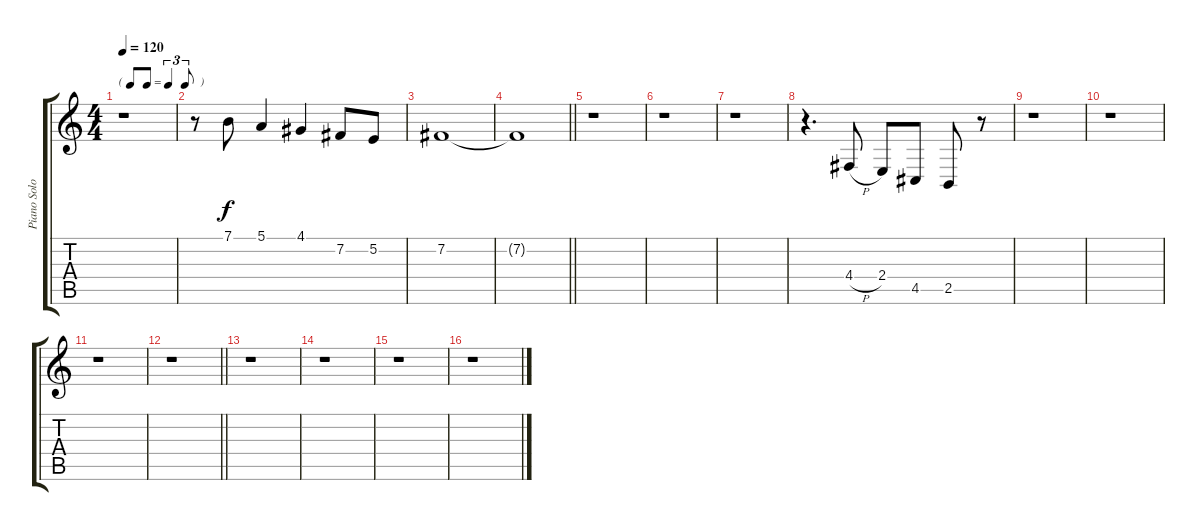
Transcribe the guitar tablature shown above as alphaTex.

\track ("Piano Solo (George Martin)" "Piano Solo") {instrument acousticgrandpiano}
\staff {score tabs}
\tuning (E4 B3 G3 D3 A2 E2) {hide}
\ts (4 4)
\tf triplet8th
\tempo 120
\clef g2
\ks c
r.1{dy f} |
r.8 7.1.8 5.1.4 4.1.4 7.2.8 5.2.8 |
7.2.1 |
\barLineRight lightlight
7.2{t}.1 |
r.1 |
r.1 |
r.1 |
r.4{d} 4.4{h}.8 2.4.8 4.5.8 2.5.8 r.8 |
r.1 |
r.1 |
r.1 |
\barLineRight lightlight
r.1 |
r.1 |
r.1 |
r.1 |
r.1
